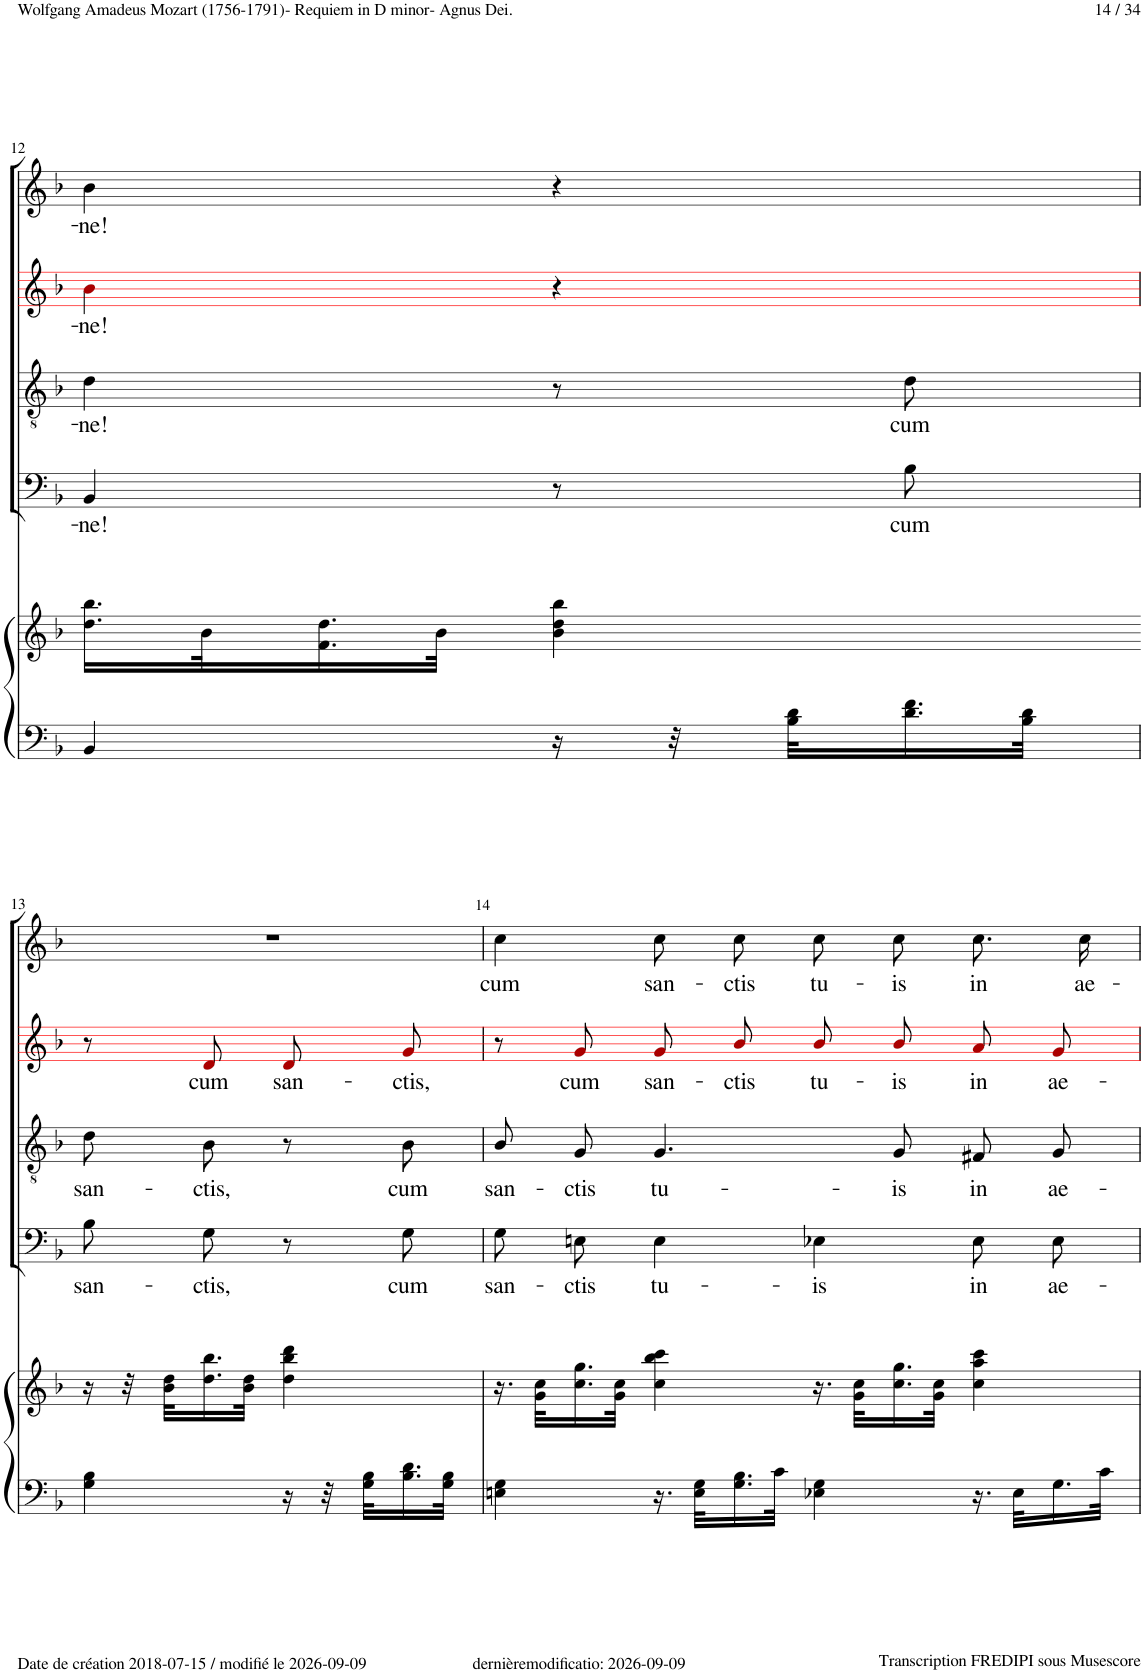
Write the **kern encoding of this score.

**kern	**kern	**kern	**text	**kern	**text	**kern	**text	**kern	**text
*part5	*part5	*part4	*part4	*part3	*part3	*part2	*part2	*part1	*part1
*staff6	*staff5	*staff4	*staff4	*staff3	*staff3	*staff2	*staff2	*staff1	*staff1
*I"Piano	*	*I"Bass	*	*I"Tenor	*	*I"Alto	*	*I"Soprano	*
*I'Pno	*	*	*	*	*	*	*	*	*
!!LO:PB:g=z
*clefF4	*clefG2	*clefF4	*	*clefGv2	*	*clefG2	*	*clefG2	*
*	*	*	*	*	*	*ITrd1c2	*	*	*
*k[b-]	*k[b-]	*k[b-]	*	*k[b-]	*	*k[b-]	*	*k[b-]	*
*M4/4	*M4/4	*M4/4	*	*M4/4	*	*M4/4	*	*M4/4	*
*met(c)	*met(c)	*met(c)	*	*met(c)	*	*met(c)	*	*met(c)	*
=12	=12	=12	=12	=12	=12	=12	=12	=12	=12
!	!	!	!LO:LY:b	!	!LO:LY:b	!	!LO:LY:b	!	!LO:LY:b
4BB-/	16.dd\ 16.bb-\LL	4BB-!/	ne!	4d!\	-ne!	4b-!i\	-ne!	4b-!\	-ne!
.	32b-\K	.	.	.	.	.	.	.	.
.	16.f\ 16.dd\	.	.	.	.	.	.	.	.
.	32b-\JJk	.	.	.	.	.	.	.	.
16r	4b-\ 4dd\ 4bb-\	8r	.	8r	.	4r	.	4r	.
32r	.	.	.	.	.	.	.	.	.
32B-\ 32d\KLL	.	.	.	.	.	.	.	.	.
!	!	!	!LO:LY:b	!	!LO:LY:b	!	!	!	!
16.d\ 16.f\	.	8B-!\	cum	8d!\	cum	.	.	.	.
32B-\ 32d\JJk	.	.	.	.	.	.	.	.	.
!!LO:LB:g=z
=13	=13	=13	=13	=13	=13	=13	=13	=13	=13
!	!	!	!LO:LY:b	!	!LO:LY:b	!	!	!	!
4G\ 4B-\	16r	8B-!\L	san-	8d!\L	san-	8r	.	1r	.
.	32r	.	.	.	.	.	.	.	.
.	32b-\ 32dd\KLL	.	.	.	.	.	.	.	.
!	!	!	!LO:LY:b	!	!LO:LY:b	!	!LO:LY:b	!	!
.	16.dd\ 16.bb-\	8G!\J	-ctis,	8B-!\J	-ctis,	8d!i/	cum	.	.
.	32b-\ 32dd\JJk	.	.	.	.	.	.	.	.
!	!	!	!	!	!	!	!LO:LY:b	!	!
16r	4dd\ 4bb-\ 4ddd\	8r	.	8r	.	8d!i/L	san-	.	.
32r	.	.	.	.	.	.	.	.	.
32G\ 32B-\KLL	.	.	.	.	.	.	.	.	.
!	!	!	!LO:LY:b	!	!LO:LY:b	!	!LO:LY:b	!	!
16.B-\ 16.d\	.	8G!\	cum	8B-!\	cum	8g!i/J	-ctis,	.	.
32G\ 32B-\JJk	.	.	.	.	.	.	.	.	.
2ryy	2ryy	2ryy	.	2ryy	.	2ryy	.	.	.
=14	=14	=14	=14	=14	=14	=14	=14	=14	=14
!	!	!	!LO:LY:b	!	!LO:LY:b	!	!	!	!LO:LY:b
4En\ 4G\	16.r	8G!\L	san-	8B-!/L	san-	8r	.	4cc!\	cum
.	32g\ 32cc\KLL	.	.	.	.	.	.	.	.
!	!	!	!LO:LY:b	!	!LO:LY:b	!	!LO:LY:b	!	!
.	16.cc\ 16.gg\	8En!\J	-ctis	8G!/J	-ctis	8g!i/	cum	.	.
.	32g\ 32cc\JJk	.	.	.	.	.	.	.	.
!	!	!	!LO:LY:b	!	!LO:LY:b	!	!LO:LY:b	!	!LO:LY:b
16.r	4cc\ 4bb-\ 4ccc\	4E!\	tu-	4.G!/	tu-	8g!i/L	san-	8cc!\L	san-
32E\ 32G\KLL	.	.	.	.	.	.	.	.	.
!	!	!	!	!	!	!	!LO:LY:b	!	!LO:LY:b
16.G\ 16.B-\	.	.	.	.	.	8b-!i/J	-ctis	8cc!\J	-ctis
32c\JJk	.	.	.	.	.	.	.	.	.
!	!	!	!LO:LY:b	!	!	!	!LO:LY:b	!	!LO:LY:b
4E-X\ 4G\	16.r	4E-X!\	-is	.	.	8b-!i/L	tu-	8cc!\L	tu-
.	32g\ 32cc\KLL	.	.	.	.	.	.	.	.
!	!	!	!	!	!LO:LY:b	!	!LO:LY:b	!	!LO:LY:b
.	16.cc\ 16.gg\	.	.	8G!/	-is	8b-!i/J	-is	8cc!\J	-is
.	32g\ 32cc\JJk	.	.	.	.	.	.	.	.
!	!	!	!LO:LY:b	!	!LO:LY:b	!	!LO:LY:b	!	!LO:LY:b
16.r	4cc\ 4aa\ 4ccc\	8E-!\L	in	8F#X!/L	in	8a!i/L	in	8.cc!\L	in
32E-\KLL	.	.	.	.	.	.	.	.	.
!	!	!	!LO:LY:b	!	!LO:LY:b	!	!LO:LY:b	!	!
16.G\	.	8E-!\J	ae-	8G!/J	ae-	8g!i/J	ae-	.	.
!	!	!	!	!	!	!	!	!	!LO:LY:b
.	.	.	.	.	.	.	.	16cc!\Jk	ae-
32c\JJk	.	.	.	.	.	.	.	.	.
=	=	=	=	=	=	=	=	=	=
*-	*-	*-	*-	*-	*-	*-	*-	*-	*-
